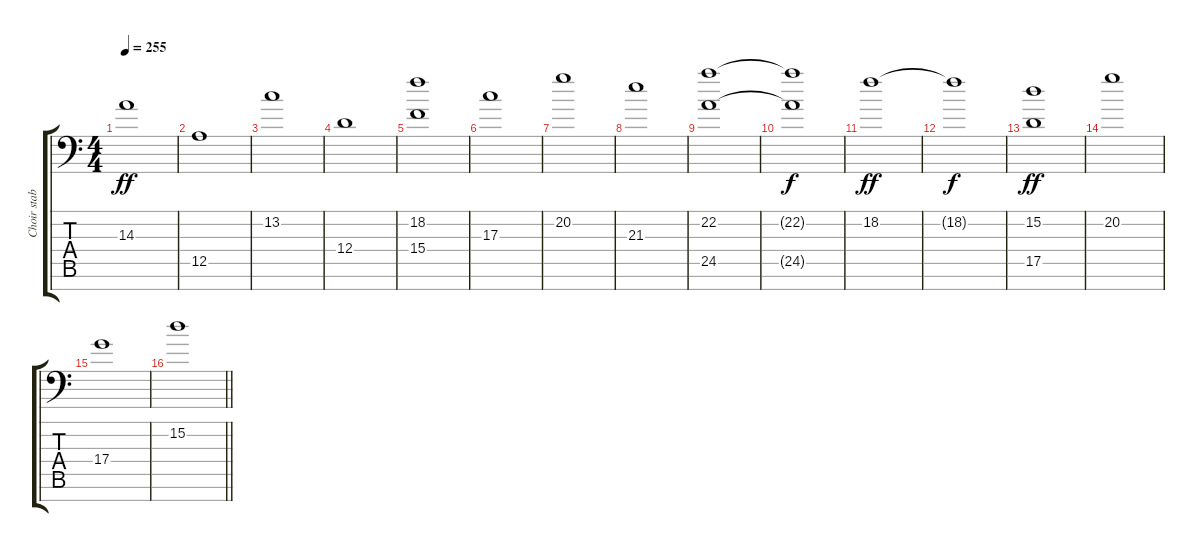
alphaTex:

\track ("Choir stab" "Choir stab") {instrument pad7halo}
\staff {score tabs}
\tuning (C8 B3 G3 D3 A2 E2 C-1) {hide}
\ts (4 4)
\tempo 255
\clef f4
\ks c
14.3.1{dy ff} |
12.5.1 |
13.2.1 |
12.4.1 |
(18.2 15.4).1 |
17.3.1 |
20.2.1 |
21.3.1 |
(22.2 24.5).1 |
(22.2{t} 24.5{t}).1{dy f} |
18.2.1{dy ff} |
18.2{t}.1{dy f} |
(15.2 17.5).1{dy ff} |
20.2.1 |
17.4.1 |
\barLineRight lightlight
15.2.1
